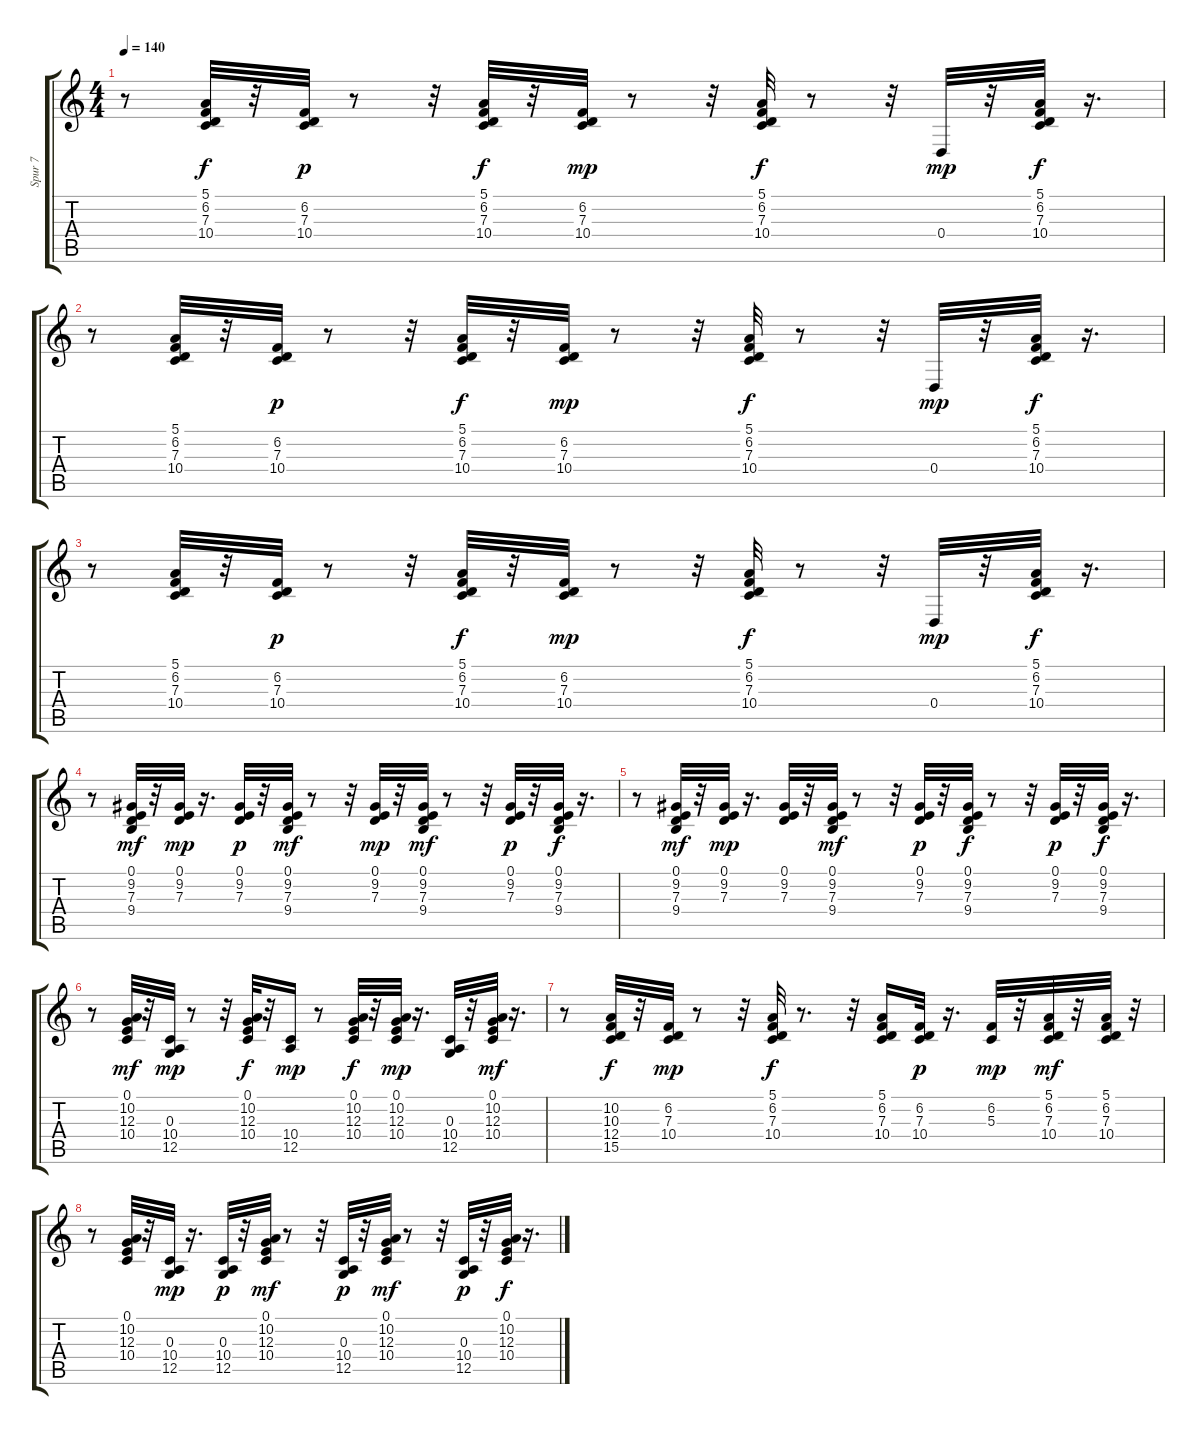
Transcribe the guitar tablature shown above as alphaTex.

\track ("Spur 7" "Spur 7") {instrument harpsichord}
\staff {score tabs}
\tuning (E4 B3 G3 D3 A2 E2) {hide}
\ts (4 4)
\tempo 140
\clef g2
\ks c
r.8{dy mp} (5.1 6.2 7.3 10.4).32{dy f} r.32 (6.2 7.3 10.4).32{dy p} r.8 r.32 (5.1 6.2 7.3 10.4).32{dy f} r.32 (6.2 7.3 10.4).32{dy mp} r.8 r.32 (5.1 6.2 7.3 10.4).32{dy f} r.8 r.32 0.4.32{dy mp} r.32 (5.1 6.2 7.3 10.4).32{dy f} r.16{d} |
r.8 (5.1 6.2 7.3 10.4).32 r.32 (6.2 7.3 10.4).32{dy p} r.8 r.32 (5.1 6.2 7.3 10.4).32{dy f} r.32 (6.2 7.3 10.4).32{dy mp} r.8 r.32 (5.1 6.2 7.3 10.4).32{dy f} r.8 r.32 0.4.32{dy mp} r.32 (5.1 6.2 7.3 10.4).32{dy f} r.16{d} |
r.8 (5.1 6.2 7.3 10.4).32 r.32 (6.2 7.3 10.4).32{dy p} r.8 r.32 (5.1 6.2 7.3 10.4).32{dy f} r.32 (6.2 7.3 10.4).32{dy mp} r.8 r.32 (5.1 6.2 7.3 10.4).32{dy f} r.8 r.32 0.4.32{dy mp} r.32 (5.1 6.2 7.3 10.4).32{dy f} r.16{d} |
r.8 (0.1 9.2 7.3 9.4).32{dy mf} r.32 (0.1 9.2 7.3).32{dy mp} r.16{d} (0.1 9.2 7.3).32{dy p} r.32 (0.1 9.2 7.3 9.4).32{dy mf} r.8 r.32 (0.1 9.2 7.3).32{dy mp} r.32 (0.1 9.2 7.3 9.4).32{dy mf} r.8 r.32 (0.1 9.2 7.3).32{dy p} r.32 (0.1 9.2 7.3 9.4).32{dy f} r.16{d} |
r.8 (0.1 9.2 7.3 9.4).32{dy mf} r.32 (0.1 9.2 7.3).32{dy mp} r.16{d} (0.1 9.2 7.3).32 r.32 (0.1 9.2 7.3 9.4).32{dy mf} r.8 r.32 (0.1 9.2 7.3).32{dy p} r.32 (0.1 9.2 7.3 9.4).32{dy f} r.8 r.32 (0.1 9.2 7.3).32{dy p} r.32 (0.1 9.2 7.3 9.4).32{dy f} r.16{d} |
r.8 (0.1 10.2 12.3 10.4).32{dy mf} r.32 (0.3 10.4 12.5).32{dy mp} r.8 r.32 (0.1 10.2 12.3 10.4).32{dy f} r.32 (10.4 12.5).16{dy mp} r.8 (0.1 10.2 12.3 10.4).32{dy f} r.32 (0.1 10.2 12.3 10.4).32{dy mp} r.16{d} (0.3 10.4 12.5).32 r.32 (0.1 10.2 12.3 10.4).32{dy mf} r.16{d} |
r.8 (10.2 10.3 12.4 15.5).32{dy f} r.32 (6.2 7.3 10.4).32{dy mp} r.8 r.32 (5.1 6.2 7.3 10.4).32{dy f} r.8{d} r.32 (5.1 6.2 7.3 10.4).16 (6.2 7.3 10.4).32{dy p} r.16{d} (6.2 5.3).32{dy mp} r.32 (5.1 6.2 7.3 10.4).32{dy mf} r.32 (5.1 6.2 7.3 10.4).32 r.32 |
r.8 (0.1 10.2 12.3 10.4).32 r.32 (0.3 10.4 12.5).32{dy mp} r.16{d} (0.3 10.4 12.5).32{dy p} r.32 (0.1 10.2 12.3 10.4).32{dy mf} r.8 r.32 (0.3 10.4 12.5).32{dy p} r.32 (0.1 10.2 12.3 10.4).32{dy mf} r.8 r.32 (0.3 10.4 12.5).32{dy p} r.32 (0.1 10.2 12.3 10.4).32{dy f} r.16{d}
